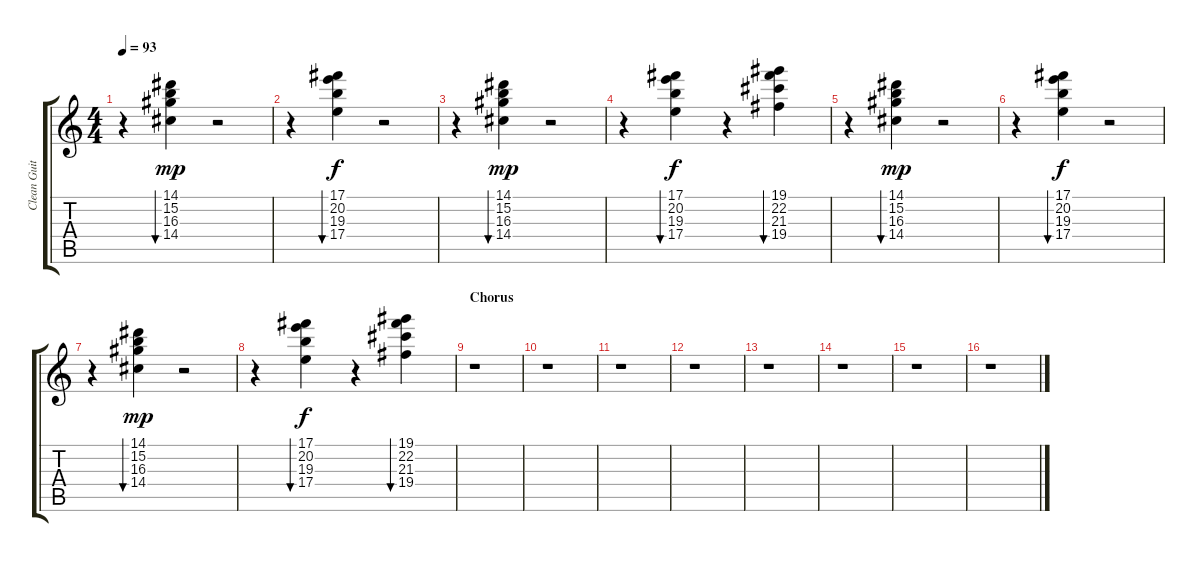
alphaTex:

\track ("Clean Guitar 2" "Clean Guit") {instrument electricguitarclean}
\staff {score tabs}
\tuning (Db4 Ab3 E3 B2 Gb2 B1) {hide}
\ts (4 4)
\tempo 93
\clef g2
\ks c
r.4{dy f} (14.1 15.2 16.3 14.4).4{bu 120 dy mp} r.2 |
r.4 (17.1 20.2 19.3 17.4).4{bu 120 dy f} r.2 |
r.4 (14.1 15.2 16.3 14.4).4{bu 120 dy mp} r.2 |
r.4 (17.1 20.2 19.3 17.4).4{bu 120 dy f} r.4 (19.1 22.2 21.3 19.4).4{bu 120} |
r.4 (14.1 15.2 16.3 14.4).4{bu 120 dy mp} r.2 |
r.4 (17.1 20.2 19.3 17.4).4{bu 120 dy f} r.2 |
r.4 (14.1 15.2 16.3 14.4).4{bu 120 dy mp} r.2 |
r.4 (17.1 20.2 19.3 17.4).4{bu 120 dy f} r.4 (19.1 22.2 21.3 19.4).4{bu 120} |
\section ("" "Chorus")
r.1 |
r.1 |
r.1 |
r.1 |
r.1 |
r.1 |
r.1 |
r.1
